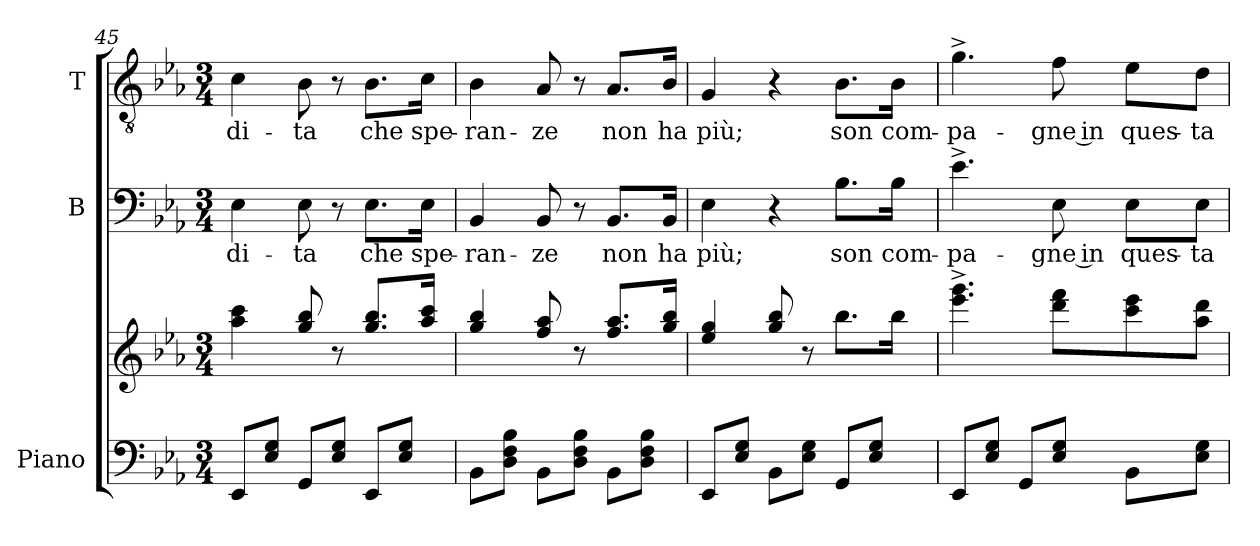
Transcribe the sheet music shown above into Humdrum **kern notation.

**kern	**kern	**kern	**text	**kern	**text
*part3	*part3	*part2	*part2	*part1	*part1
*staff4	*staff3	*staff2	*staff2	*staff1	*staff1
*I"Piano	*	*I"B	*	*I"T	*
*I'Pno	*	*I'B	*	*I'T	*
*clefF4	*clefG2	*clefF4	*	*clefGv2	*
*k[b-e-a-]	*k[b-e-a-]	*k[b-e-a-]	*	*k[b-e-a-]	*
*M3/4	*M3/4	*M3/4	*	*M3/4	*
=45	=45	=45	=45	=45	=45
8EE-/L	4aa-\ 4ccc\	4E-\	-di-	4c\	-di-
8E-/ 8G/J	.	.	.	.	.
8GG/L	8gg/ 8bb-/	8E-\	-ta	8B-\	-ta
8E-/ 8G/J	8r	8r	.	8r	.
8EE-/L	8.gg/ 8.bb-/L	8.E-\L	che	8.B-\L	che
8E-/ 8G/J	.	.	.	.	.
.	16aa-/ 16ccc/Jk	16E-\Jk	spe-	16c\Jk	spe-
=46	=46	=46	=46	=46	=46
8BB-\L	4gg/ 4bb-/	4BB-/	-ran-	4B-\	-ran-
8D\ 8F\ 8B-\J	.	.	.	.	.
8BB-\L	8ff/ 8aa-/	8BB-/	-ze	8A-/	-ze
8D\ 8F\ 8B-\J	8r	8r	.	8r	.
8BB-\L	8.ff/ 8.aa-/L	8.BB-/L	non	8.A-/L	non
8D\ 8F\ 8B-\J	.	.	.	.	.
.	16gg/ 16bb-/Jk	16BB-/Jk	ha	16B-/Jk	ha
=47	=47	=47	=47	=47	=47
8EE-/L	4ee-/ 4gg/	4E-\	più;	4G/	più;
8E-/ 8G/J	.	.	.	.	.
8BB-\L	8gg/ 8bb-/	4r	.	4r	.
8E-\ 8G\J	8r	.	.	.	.
8GG/L	8.bb-\L	8.B-\L	son	8.B-\L	son
8E-/ 8G/J	.	.	.	.	.
.	16bb-\Jk	16B-\Jk	com-	16B-\Jk	com-
!!LO:PB:g=z
=48	=48	=48	=48	=48	=48
8EE-/L	4.eee-\^ 4.ggg\^	4.e-^\	-pa-	4.g^\	-pa-
8E-/ 8G/J	.	.	.	.	.
8GG/L	.	.	.	.	.
8E-/ 8G/J	8ddd\ 8fff\L	8E-\	-gne in	8f\	-gne in
8BB-\L	8ccc\ 8eee-\	8E-\L	ques-	8e-\L	ques-
8E-\ 8G\J	8aa-\ 8ddd\J	8E-\J	-ta	8d\J	-ta
=	=	=	=	=	=
*-	*-	*-	*-	*-	*-
